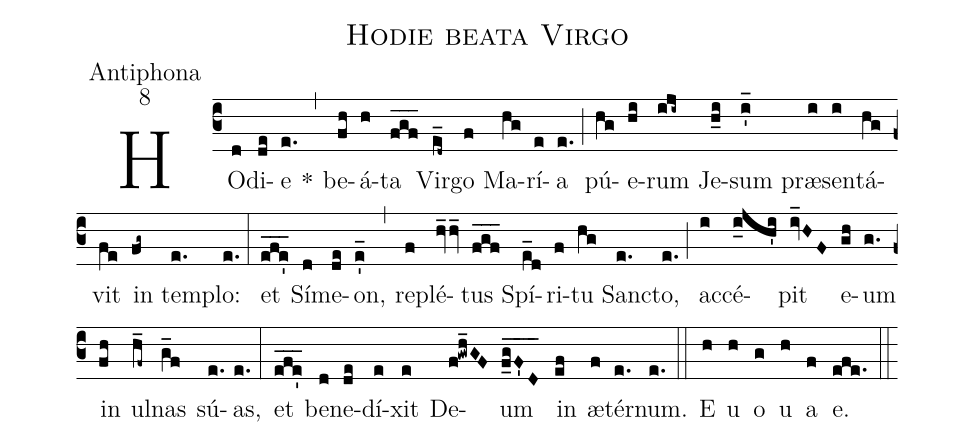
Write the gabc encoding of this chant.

name:Hodie beata Virgo;
office-part:Antiphona;
mode:8;
%%
(c3)HO(d)di(de)e(e.) *(,) be(fh)á(h)ta(fgf___) Vir(e_d~)go(f) Ma(hg)rí(e)a(e.) (;) pú(hg)e(hi)rum(iji~) Je(h_i)sum(i'_) præ(i)sen(i)tá(hg)vit(fe) in(fg~) tem(e.)plo:(e.) (:) et(efe'___) Sí(d)me(de)on,(e'_) (,) re(f)plé(hv_2/hv_)tus(fgf___) Spí(e_d)ri(f)tu(hg) Sanc(e.)to,(e.) (;) ac(i)cé(i_jh'i)pit(iv_HF) e(gh)um(g.) in(fh) ul(h_f~)nas(g_f) sú(e.)as,(e.) (:) et(efe'___) be(d)ne(de)dí(e)xit(e) De(f!gwh_GF)um(fgF'D____) in(ef) æ(f)tér(e.)num.(e.) (::) E(h) u(h) o(g) u(h) a(f) e.(efe.) (::)
